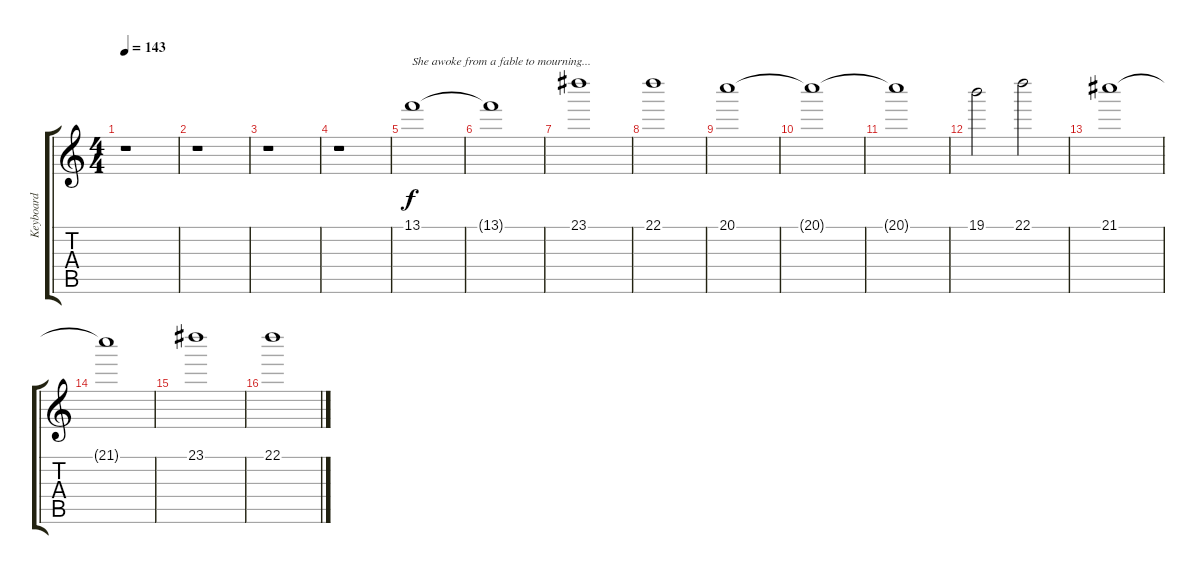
\track ("Keyboard" "Keyboard") {instrument lead6voice}
\staff {score tabs}
\tuning (E5 B4 G4 D4 A3 E3) {hide}
\ts (4 4)
\tempo 143
\clef g2
\ks c
r.1{dy f} |
r.1 |
r.1 |
r.1 |
13.1.1{txt "She awoke from a fable to mourning..." instrument stringensemble1} |
13.1{t}.1 |
23.1.1 |
22.1.1 |
20.1.1 |
20.1{t}.1 |
20.1{t}.1 |
19.1.2 22.1.2 |
21.1.1 |
21.1{t}.1 |
23.1.1 |
22.1.1
